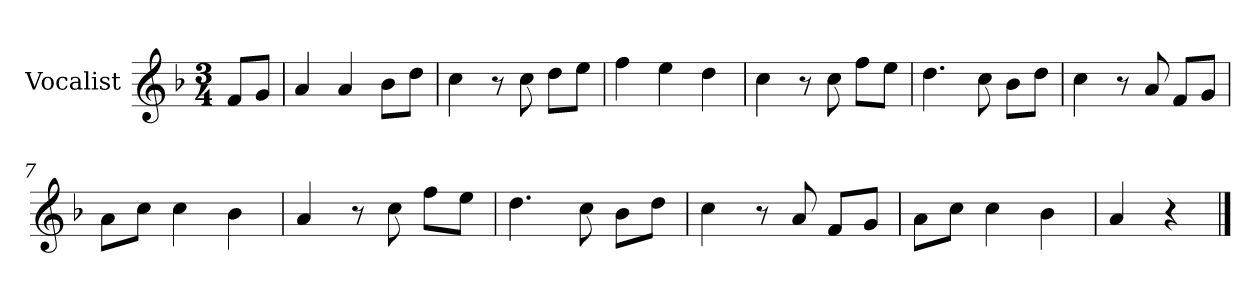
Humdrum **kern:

**kern
*part1
*staff1
*I"Vocalist
*k[b-]
*F:
*M3/4
=
8fL
8gJ
=1
4a
4a
8b-L
8ddJ
=2
4cc
8r
8cc
8ddL
8eeJ
=3
4ff
4ee
4dd
=4
4cc
8r
8cc
8ffL
8eeJ
=5
4.dd
8cc
8b-L
8ddJ
=6
4cc
8r
8a
8fL
8gJ
=7
8aL
8ccJ
4cc
4b-
=8
4a
8r
8cc
8ffL
8eeJ
=9
4.dd
8cc
8b-L
8ddJ
=10
4cc
8r
8a
8fL
8gJ
=11
8aL
8ccJ
4cc
4b-
=12
4a
4r
==
*-
